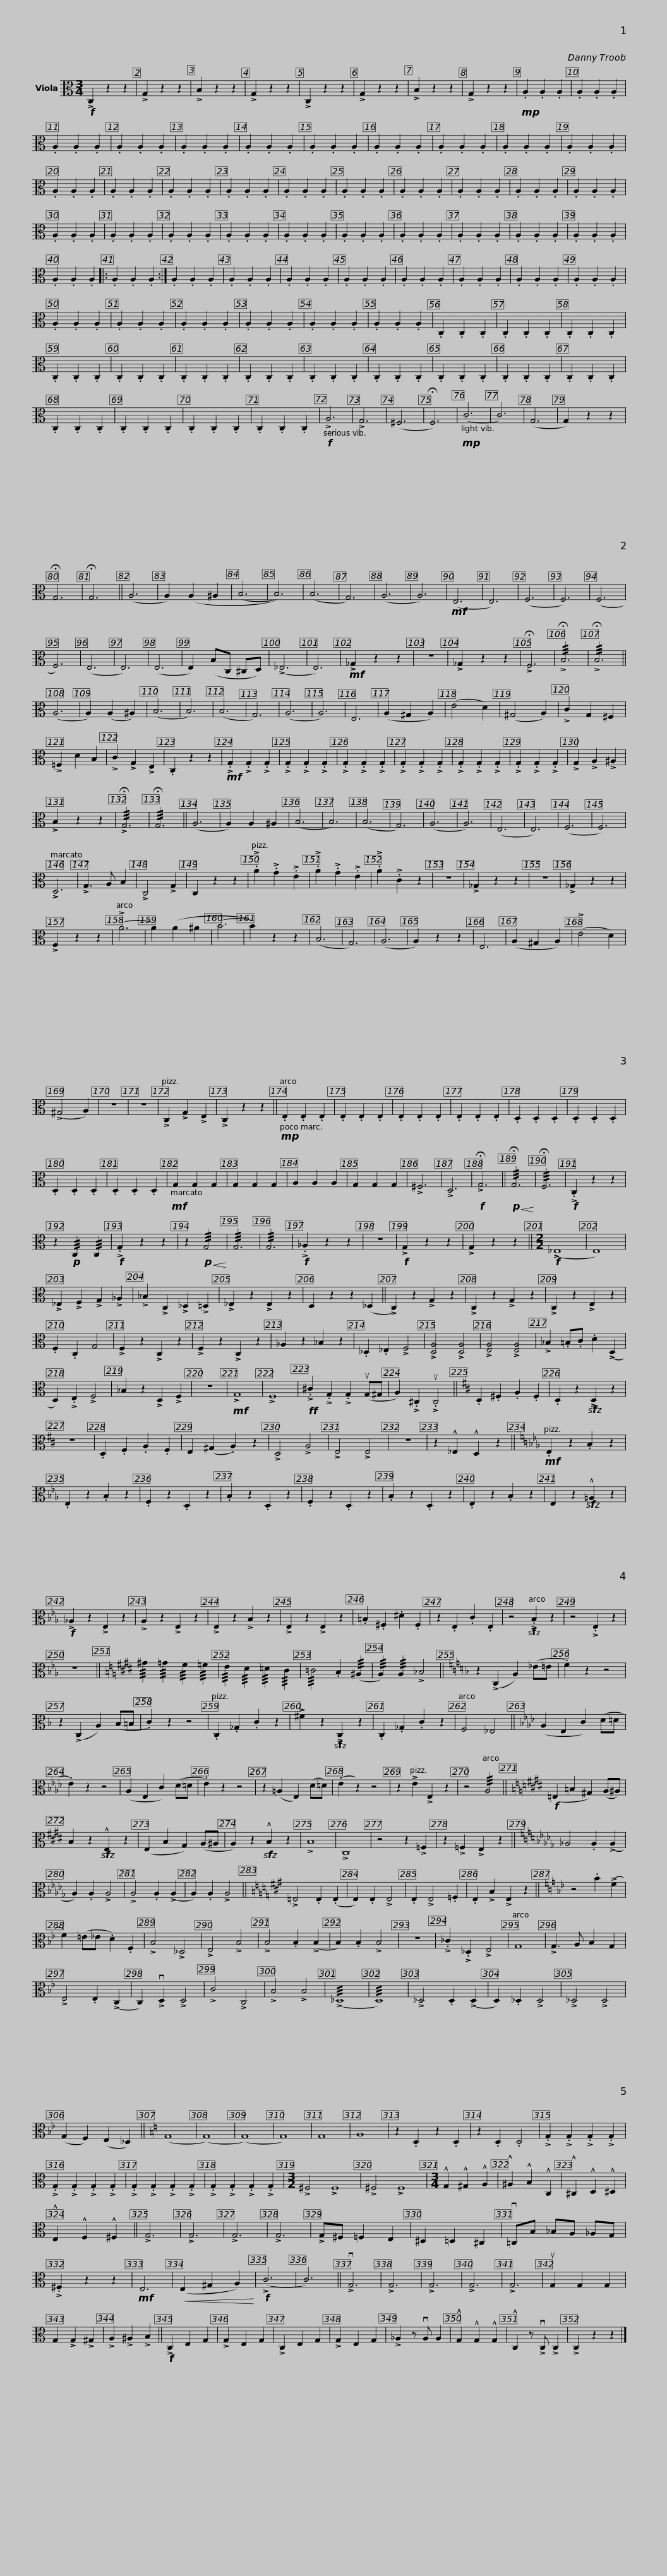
X:1
L:1/8
M:3/4
I:linebreak $
K:C
V:1 alto
V:1
!f! !>!C,2 z2 z2 | !>!G,2 z2 z2 | !>!B,2 z2 z2 | !>!G,2 z2 z2 | !>!C,2 z2 z2 | %5
 !>!G,2 z2 z2 | !>!B,2 z2 z2 | !>!G,2 z2 z2 |!mp! .A,2 .A,2 .A,2 | .A,2 .A,2 .A,2 | %10
 .A,2 .A,2 .A,2 | .A,2 .A,2 .A,2 | .A,2 .A,2 .A,2 |$ .A,2 .A,2 .A,2 | .A,2 .A,2 .A,2 | %15
 .A,2 .A,2 .A,2 | .A,2 .A,2 .A,2 | .A,2 .A,2 .A,2 | .A,2 .A,2 .A,2 | .A,2 .A,2 .A,2 | %20
 .A,2 .A,2 .A,2 | .A,2 .A,2 .A,2 | .A,2 .A,2 .A,2 | .A,2 .A,2 .A,2 | .A,2 .A,2 .A,2 | %25
 .A,2 .A,2 .A,2 | .A,2 .A,2 .A,2 |$ .A,2 .A,2 .A,2 | .A,2 .A,2 .A,2 | .A,2 .A,2 .A,2 | %30
 .A,2 .A,2 .A,2 | .A,2 .A,2 .A,2 | .A,2 .A,2 .A,2 | .A,2 .A,2 .A,2 | .A,2 .A,2 .A,2 | %35
 .A,2 .A,2 .A,2 | .A,2 .A,2 .A,2 | .A,2 .A,2 .A,2 | .A,2 .A,2 .A,2 | .A,2 .A,2 .A,2 |:$ %40
 .A,2 .A,2 .A,2 :| .A,2 .A,2 .A,2 | .A,2 .A,2 .A,2 | .A,2 .A,2 .A,2 | .A,2 .A,2 .A,2 | %45
 .A,2 .A,2 .A,2 | .A,2 .A,2 .A,2 | .A,2 .A,2 .A,2 | .A,2 .A,2 .A,2 | .A,2 .A,2 .A,2 | %50
 .A,2 .A,2 .A,2 | .A,2 .A,2 .A,2 | .A,2 .A,2 .A,2 |$ .A,2 .A,2 .A,2 | .A,2 .A,2 .A,2 | %55
 .C,2 .C,2 .C,2 | .C,2 .C,2 .C,2 | .C,2 .C,2 .C,2 | .C,2 .C,2 .C,2 | .C,2 .C,2 .C,2 | %60
 .C,2 .C,2 .C,2 | .C,2 .C,2 .C,2 | .C,2 .C,2 .C,2 | .C,2 .C,2 .C,2 |$ .C,2 .C,2 .C,2 | %65
 .C,2 .C,2 .C,2 | .C,2 .C,2 .C,2 | .C,2 .C,2 .C,2 | .C,2 .C,2 .C,2 | .C,2 .C,2 .C,2 | %70
 .C,2 .C,2 .C,2 |!f! !>!A,6 | !>!G,6 | (^F,6 | !fermata!F,6) | %75
!mp! (C6 | C6) | (G,6 |$ G,2) z2 z2 | !fermata!G,6 | %80
 !fermata!G,6 || (A,6 | A,2) (A,2 ^A,2 | (B,6 | B,6)) | %85
 (B,6 | G,6) | (A,6 | A,6) |!mf! (E,6 | %90
 E,6) | (F,6 | F,6) | (F,6 | F,6) | %95
 (E,6 |$ E,6) | (E,6 | E,2) (B,C, ^C,D,) | (!>!_E,6 | %100
 E,6) |!mf! !>!_G,2 z2 z2 | z6 | !>!_G,2 z2 z2 | !>!!fermata!F,6 | %105
 !///!!>!!fermata!B,6 | !///!!>!!fermata!B,6 || (A,6 | A,2) (A,2 ^A,2) | (B,6 | %110
 B,6) | (B,6 |$ G,6) | (A,6 | A,6) | %115
 E,6 | (A,2 ^G,2 A,2) | (E4 D2) | (^G,4 A,2) | !>!C2 G,2 ^F,2 | %120
 !>!=F,2 D2 B,2 | !>!C2 !>!G,2 !>!E,2 | .C,2 z2 z2 |!mf! !>!.G,2 !>!.G,2 !>!.G,2 | !>!.G,2 !>!.G,2 !>!.G,2 | %125
 !>!.G,2 !>!.G,2 !>!.G,2 | !>!.G,2 !>!.G,2 !>!.G,2 |$ !>!.G,2 !>!.G,2 !>!.G,2 | !>!.G,2 !>!.G,2 !>!.G,2 | !>!G,2 !>!A,2 !>!^A,2 | %130
 !>!B,2 z2 z2 | !///!!>!!fermata!G,6 | !///!!fermata!G,6 || (A,6 | A,2) A,2 ^A,2 | %135
 (B,6 | B,6) | (B,6 | G,6) | (A,6 | %140
 A,6) | (E,6 | E,6) |$ (F,6 | F,6) | %145
 !>!D,6 | !>!G,3 A, B,2 | !>!C,4 !>!G,2 | C,2 z2 z2 | !>!.A2 !>!.G2 !>!.E2 | %150
 !>!.A2 !>!.G2 !>!.E2 | !>!.A2 !>!.C2 z2 | z6 | !>!_G,2 z2 z2 | z6 | %155
 !>!_G,2 z2 z2 | !>!F,2 z2 z2 | (!>!A6 |$ A2) (A2 ^A2 | (B6 | %160
 B2)) z2 z2 | (B,6 | G,6) | (A,6 | A,2) z2 z2 | %165
 E,6 | (A,2 ^G,2 A,2) | (!>!E4 D2) | (!>!^G,4 A,2) | z6 | %170
 z6 | !>!C,2 !>!G,2 !>!E,2 | !>!C,2 z2 z2 ||$!mp! .E,2 .E,2 .E,2 | .E,2 .E,2 .E,2 | %175
 .E,2 .E,2 .E,2 | .E,2 .E,2 .E,2 | .D,2 .D,2 .D,2 | .D,2 .D,2 .D,2 | .D,2 .D,2 .D,2 | %180
 .D,2 .D,2 .D,2 |!mf! G,2 G,2 G,2 | G,2 G,2 G,2 | A,2 A,2 A,2 | G,2 G,2 G,2 | %185
 !>!^F,6 |$ !>!D,6 |!f! !>!!fermata!G,6 ||!p!!<(! !///!!fermata!G,6!<)! | !///!!fermata!F,6 | %190
!f! !>!.C,2 z2 z2 | z2!p! !///!C,2 !///!C,2 |!f! !>!.G,2 z2 z2 | z2!p!!<(! !///!G,4!<)! | !///!G,6 | %195
 !///!G,6 |!f! !>!._A,2 z2 z2 | z6 |!f! !>!G,2 z2 z2 | !>!G,2 z2 z2 || %200
[M:2/2]!f! (!>!_E,8 | E,8) |$ !>!_E,2 !>!F,2 !>!G,2 !>!_A,2 | !>!_B,2 !>!C,2 !>!_D,2 !>!=D,2 | !>!_E,2 z2 !>!E,2 z2 | %205
 D,2 z2 z2 (_D,2 || !>!C,2) z2 !>!G,2 z2 | !>!C,2 z2 !>!G,2 z2 | !>!C,2 z2 !>!E,2 z2 | .F,2 .C,2 G,4 | %210
 !>!F,2 z2 !>!C,2 z2 |$ !>!F,2 z2 !>!C,2 z2 | _A,2 z2 _B,2 z2 | ._D,2 ._E,2 !>!F,4 | !>![D,A,]4 !>![D,A,]4 | %215
 !>![E,A,]4 !>![E,A,]4 | !>!_B,2 .=B,.C .D2 (!>!D,2 | D,2) !>!.E,2 !>!F,4 | _B,2 z2 !>!D,2 !>!F,2 | z8 | %220
!mf! !>!G,8 | !>!F,8 |$!ff! !>!.^C2 !>!.G,2 !>!.G,2 (uG,^G, | A,2) !>!.^C,2 !>!.uC,4 ||[K:D] .D,2 .^F,2 .A,2 .F,2 | %225
 .D,2 z2!sfz! !>!D,2 z2 | z8 | .D,2 .F,2 .A,2 .F,2 | E,2 (^G,2 .A,2) z2 | !>!D,4 !>!A,4 | %230
 !>!E,4 !>!E,4 | z8 |$ z2 !^!_E,2 !^!D,2 z2 ||[K:Eb]!mf! .E,2 z2 .B,2 z2 | .E,2 z2 .B,2 z2 | %235
 .F,2 z2 .D,2 z2 | .B,2 z2 .D,2 z2 | .F,2 z2 .D,2 z2 | .B,2 z2 .D,2 z2 | .E,2 z2 .B,2 z2 | %240
 E,2 z2!sfz! !^!=A,2 z2 |$!f! !>!_A,2 z2 !>!E,2 z2 | !>!A,2 z2 !>!E,2 z2 | !>!E,2 z2 !>!B,2 z2 | !>!E,2 z2 !>!E,2 z2 | %245
 .=B,2 .^F,2 .^D2 .F,2 | z2 .E,2 .C2 .E,2 | z4!sfz! !>!.B,2 z2 | z4 !>!.E,2 z2 | z8 ||$ %250
[K:E] !///!^G2 !///!=G2 !///!F2 !///!=F2 | !///!E2 !///!D2 !///!=D2 !///!C2 | !///!=C4 .B,2 (!///!^A,2 | !///!A,2) !///!A,2 !>!_B,4 ||[K:F] z2 (!>!C,2 A,2) (_E=E | %255
 .F2) z2 z4 | z2 (!>!C,2 A,2) (B,=B, | .C2) z2 z4 | .C,2 ._G,2 .C2 z2 |$ !>!^F2 z2!sfz! !>!C,2 z2 | %260
 .C,2 ._G,2 .C2 z2 | F,4 _E,4 ||[K:Ab] (A,2 E,2 C2) (D=D | .E2) z2 z4 | (A,2 E,2 C2) (D=D | %265
 .E2) z2 z4 | z2 (=A,2 E,2) (D=D) | (.E2 z2) z4 |$ z2 !>!E2 !>!E,2 z2 | z4 !///!A,4 || %270
[K:E]!f! (=E,2 =B,2 ^G,2) (A,^A,) | B,2 z2!sfz! !^!E,2 z2 | (E,2 B,2 G,2) (A,^A, | A,2) z2!sfz! !^!B,2 z2 | !>!B,8 | %275
 !>!C,8 | z4 z2 !>!=F,2 |$ z2 !>!=F,2 !>!E,2 z2 ||[K:Db] _A,4 .A,2 (!>!A,2 | A,2) .A,2 !>!A,4 | %280
 !>!A,4 .A,2 (!>!A,2 | A,2) .A,2 !>!A,4 ||[K:A] !>!=E,4 .E,2 (.E,2 | E,2) .E,2 !>!E,4 | .E,2 !>!E,4 .=F,2 | %285
 .E,2 !>!B,2 !>!E,2 z2 ||$[K:Bb] z4 .B2 (!>!F2 | F2) (=E_E .D2) .F,2 | !>!B,4 !>!_D,4 | !>!E,4 !>!B,4 | %290
 !>!B,4 .B,2 (!>!B,2 | B,2) .B,2 !>!B,4 | z8 | !>!._C2 !>!._D,2 !>!E,4 | G,8 | %295
 !>!G,3 A, B,2 G,2 | !>!E,4 .E,2 (!>!C,2 |$ C,2) !>!vD,2 !>!D,4 | !>!C4 !>!C,4 | !>!B,4 !>!B,4 | %300
 (!///!!>!_D,8 | !///!D,8) | !>!_D,4 .D,2 (!>!D,2 | D,2) ._D,2 !>!D,4 | !>!_D,4 !>!D,4 | %305
 (G,2 F,2) (E,2 _D,2) ||[K:C] (G,8 | (G,8) | (G,8) | G,8) |$ %310
 G,8 | A,8 | z2 .D,2 z2 .D,2 | z2 .D,2 .D,4 | !>!.G,2 !>!.G,2 !>!.G,2 !>!.G,2 | %315
 !>!.G,2 !>!.G,2 !>!.G,2 !>!.G,2 | !>!.G,2 !>!.G,2 !>!.G,2 !>!.G,2 | !>!.G,2 !>!.G,2 !>!.G,2 !>!.G,2 |[M:3/2] !>!^F,4 !>!F,8 | !>!^F,4 !>!F,8 | %320
[M:3/4] !^!G,2 !^!^G,2 !^!A,2 | !^!^A,2 !^!B,2 !^!C,2 |$ !^!^C,2 !^!D,2 !^!^D,2 | !^!E,2 !^!F,2 !^!^F,2 || !>!G,6 | %325
 !>!G,6 | !>!G,6 | !>!G,6 | !>!G,^F, =F,2 E,2 | ^D,2 =D,2 ^C,2 | %330
 v=C,B, _B,A, _A,G, | !>!.^F,2 z2 z2 |!mf! E,6 |$!<(! (E,2 ^G,2 A,2)!<)! |!f! (!>!C6 | %335
 C6) || !>!vG,6 | !>!G,6 | !>!G,6 | !>!G,6 | %340
 !>!G,6 | uG,2 G,2 G,2 | G,2 !>!G,2 !>!^G,2 | !>!A,2 !>!^A,2 !>!B,2 ||!f! !>!C,2 E,2 G,2 | %345
 !>!G,2 E,2 G,2 | !>!C,2 E,2 G,2 | !>!G,2 E,2 G,2 |$ !>!_A,2 z vA, A,2 | !^!G,2 !^!G,2 !^!G,2 | %350
 !^!C,2 z !>!vC, !>!C,2 | !>!C,2 z2 z2 |] %352
